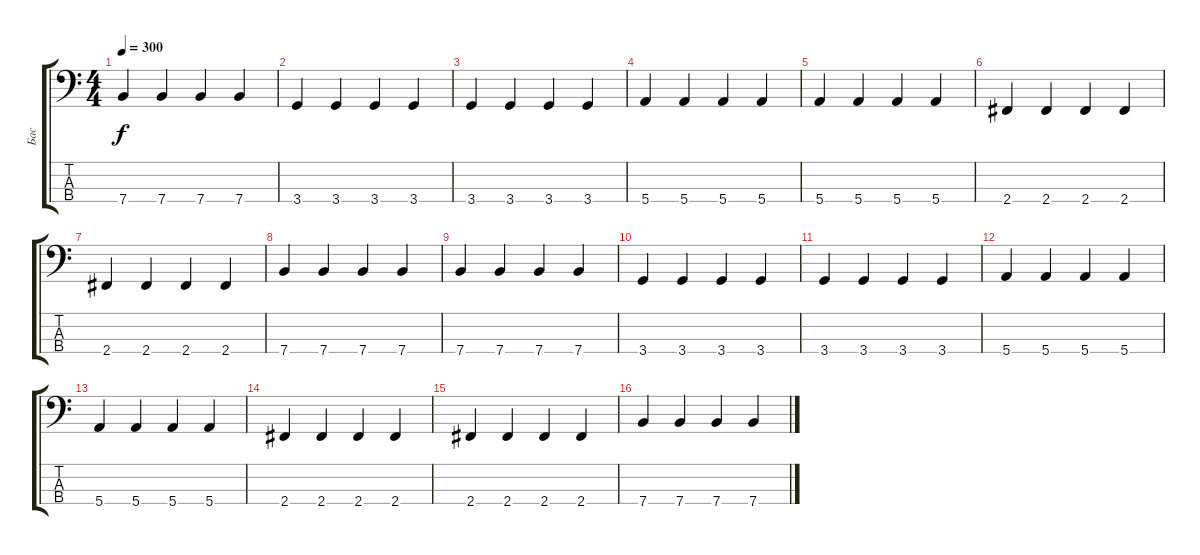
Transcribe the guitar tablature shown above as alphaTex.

\track ("Бас" "Бас") {instrument electricbassfinger}
\staff {score tabs}
\tuning (G2 D2 A1 E1) {hide}
\ts (4 4)
\tempo 300
\clef f4
\ks c
7.4.4{dy f} 7.4.4 7.4.4 7.4.4 |
3.4.4 3.4.4 3.4.4 3.4.4 |
3.4.4 3.4.4 3.4.4 3.4.4 |
5.4.4 5.4.4 5.4.4 5.4.4 |
5.4.4 5.4.4 5.4.4 5.4.4 |
2.4.4 2.4.4 2.4.4 2.4.4 |
2.4.4 2.4.4 2.4.4 2.4.4 |
7.4.4 7.4.4 7.4.4 7.4.4 |
7.4.4 7.4.4 7.4.4 7.4.4 |
3.4.4 3.4.4 3.4.4 3.4.4 |
3.4.4 3.4.4 3.4.4 3.4.4 |
5.4.4 5.4.4 5.4.4 5.4.4 |
5.4.4 5.4.4 5.4.4 5.4.4 |
2.4.4 2.4.4 2.4.4 2.4.4 |
2.4.4 2.4.4 2.4.4 2.4.4 |
7.4.4 7.4.4 7.4.4 7.4.4
